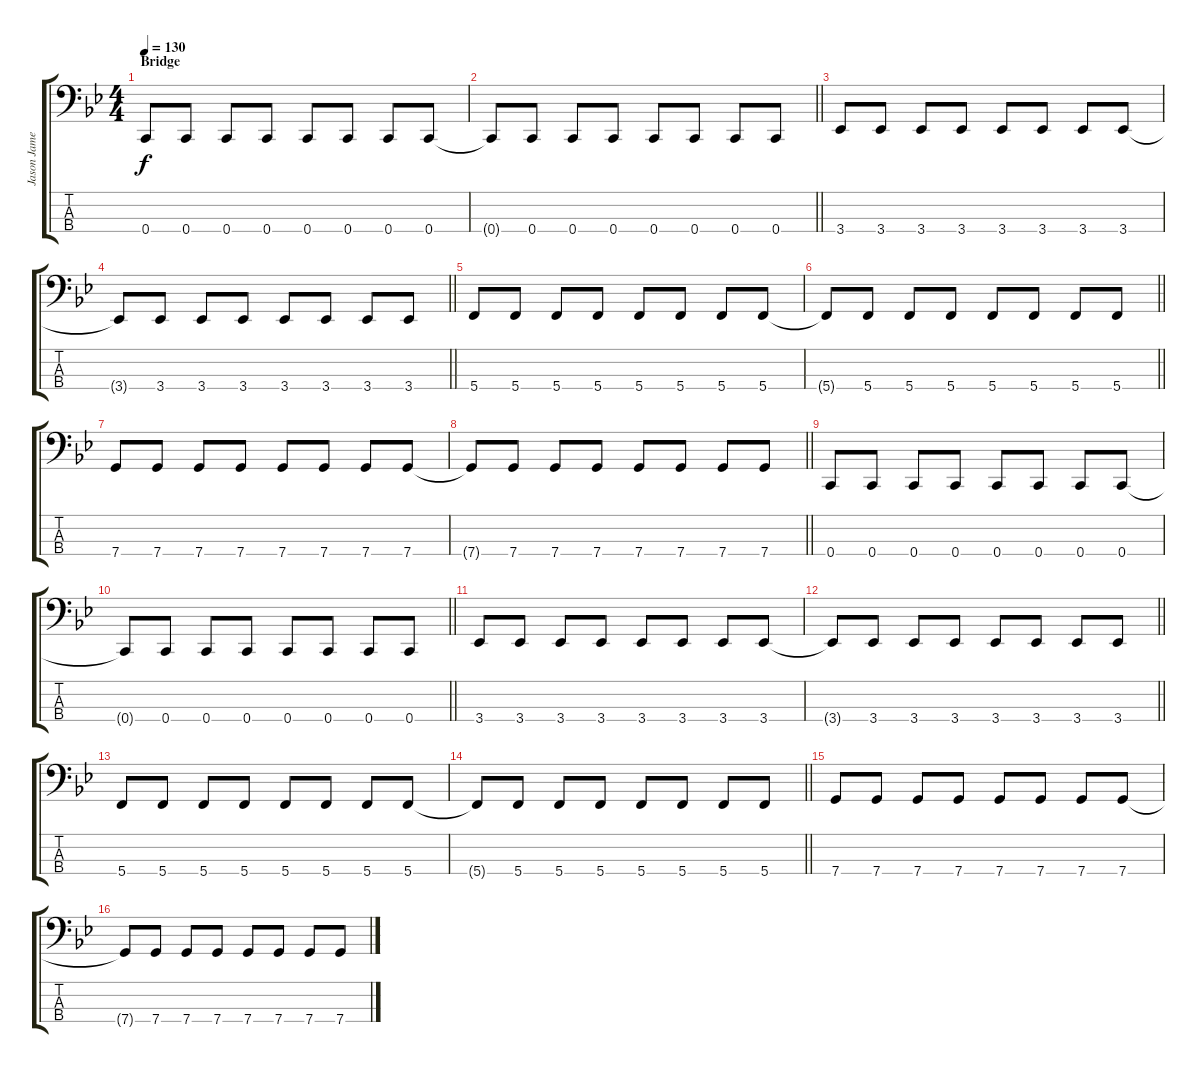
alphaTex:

\track ("Jason James" "Jason Jame") {instrument electricbasspick}
\staff {score tabs}
\tuning (F2 C2 G1 C1) {hide}
\ts (4 4)
\section ("" "Bridge")
\tempo 130
\clef f4
\ks bb
0.4.8{dy f} 0.4.8 0.4.8 0.4.8 0.4.8 0.4.8 0.4.8 0.4.8 |
\barLineRight lightlight
0.4{t}.8 0.4.8 0.4.8 0.4.8 0.4.8 0.4.8 0.4.8 0.4.8 |
3.4.8 3.4.8 3.4.8 3.4.8 3.4.8 3.4.8 3.4.8 3.4.8 |
\barLineRight lightlight
3.4{t}.8 3.4.8 3.4.8 3.4.8 3.4.8 3.4.8 3.4.8 3.4.8 |
5.4.8 5.4.8 5.4.8 5.4.8 5.4.8 5.4.8 5.4.8 5.4.8 |
\barLineRight lightlight
5.4{t}.8 5.4.8 5.4.8 5.4.8 5.4.8 5.4.8 5.4.8 5.4.8 |
7.4.8 7.4.8 7.4.8 7.4.8 7.4.8 7.4.8 7.4.8 7.4.8 |
\barLineRight lightlight
7.4{t}.8 7.4.8 7.4.8 7.4.8 7.4.8 7.4.8 7.4.8 7.4.8 |
0.4.8 0.4.8 0.4.8 0.4.8 0.4.8 0.4.8 0.4.8 0.4.8 |
\barLineRight lightlight
0.4{t}.8 0.4.8 0.4.8 0.4.8 0.4.8 0.4.8 0.4.8 0.4.8 |
3.4.8 3.4.8 3.4.8 3.4.8 3.4.8 3.4.8 3.4.8 3.4.8 |
\barLineRight lightlight
3.4{t}.8 3.4.8 3.4.8 3.4.8 3.4.8 3.4.8 3.4.8 3.4.8 |
5.4.8 5.4.8 5.4.8 5.4.8 5.4.8 5.4.8 5.4.8 5.4.8 |
\barLineRight lightlight
5.4{t}.8 5.4.8 5.4.8 5.4.8 5.4.8 5.4.8 5.4.8 5.4.8 |
7.4.8 7.4.8 7.4.8 7.4.8 7.4.8 7.4.8 7.4.8 7.4.8 |
7.4{t}.8 7.4.8 7.4.8 7.4.8 7.4.8 7.4.8 7.4.8 7.4.8
